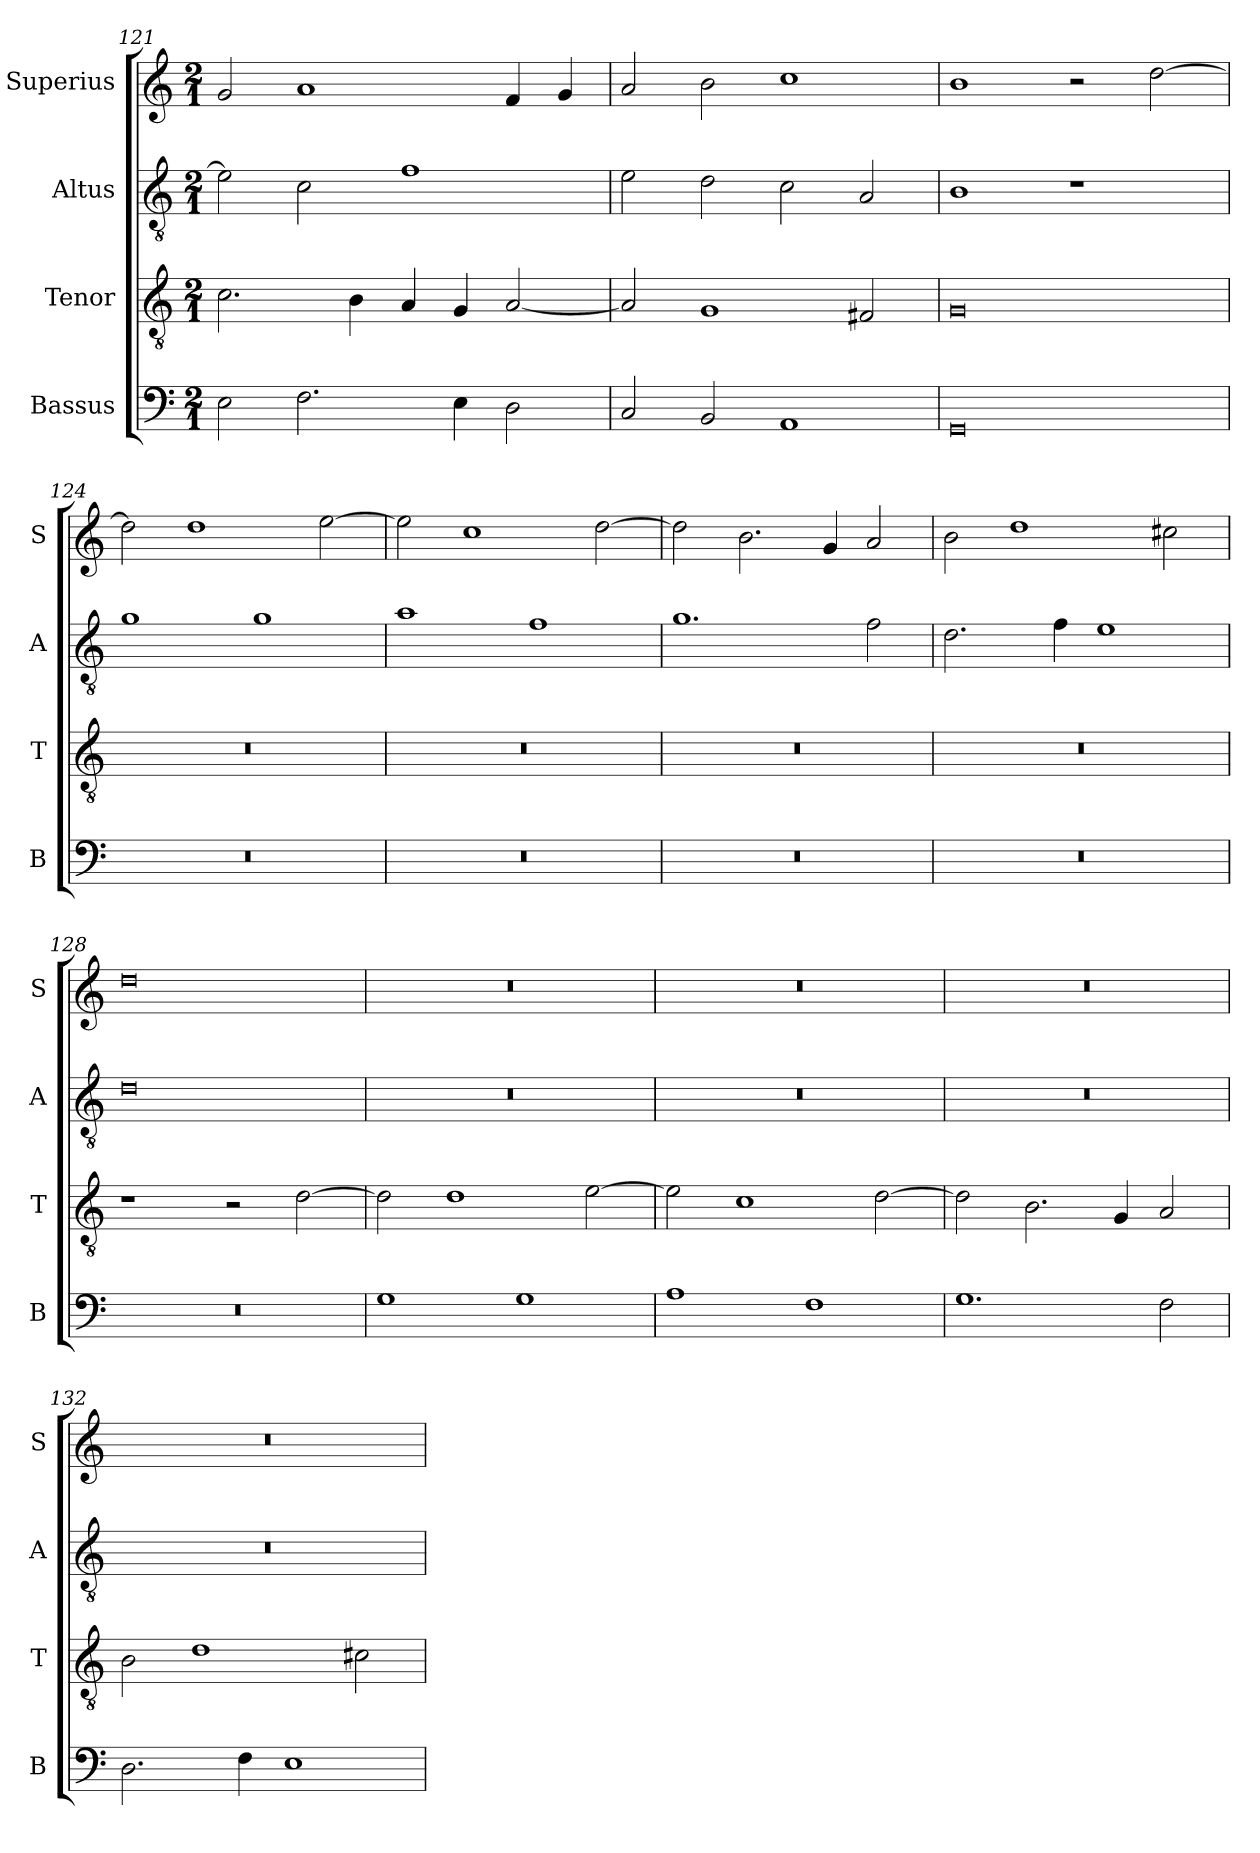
**kern	**kern	**kern	**kern
*part4	*part3	*part2	*part1
*staff4	*staff3	*staff2	*staff1
*I"Bassus	*I"Tenor	*I"Altus	*I"Superius
*I'B	*I'T	*I'A	*I'S
*clefF4	*clefGv2	*clefGv2	*clefG2
*k[]	*k[]	*k[]	*k[]
*M2/1	*M2/1	*M2/1	*M2/1
=121	=121	=121	=121
2E\	2.c\	2e\]	2g/
2.F\	.	2c\	1a
.	4B\	.	.
.	4A/	1f	.
4E\	4G/	.	.
2D\	[2A/	.	4f/
.	.	.	4g/
=122	=122	=122	=122
2C/	2A/]	2e\	2a/
2BB/	1G	2d\	2b\
1AA	.	2c\	1cc
.	2F#X/	2A/	.
=123	=123	=123	=123
0GG	0G	1B	1b
.	.	1r	2r
.	.	.	[2dd\
=124	=124	=124	=124
0r	0r	1g	2dd\]
.	.	.	1dd
.	.	1g	.
.	.	.	[2ee\
=125	=125	=125	=125
0r	0r	1a	2ee\]
.	.	.	1cc
.	.	1f	.
.	.	.	[2dd\
=126	=126	=126	=126
0r	0r	1.g	2dd\]
.	.	.	2.b\
.	.	.	4g/
.	.	2f\	2a/
=127	=127	=127	=127
0r	0r	2.d\	2b\
.	.	.	1dd
.	.	4f\	.
.	.	1e	.
.	.	.	2cc#X\
=128	=128	=128	=128
0r	1r	0d	0dd
.	2r	.	.
.	[2d\	.	.
=129	=129	=129	=129
1G	2d\]	0r	0r
.	1d	.	.
1G	.	.	.
.	[2e\	.	.
=130	=130	=130	=130
1A	2e\]	0r	0r
.	1c	.	.
1F	.	.	.
.	[2d\	.	.
=131	=131	=131	=131
1.G	2d\]	0r	0r
.	2.B\	.	.
.	4G/	.	.
2F\	2A/	.	.
=132	=132	=132	=132
2.D\	2B\	0r	0r
.	1d	.	.
4F\	.	.	.
1E	.	.	.
.	2c#X\	.	.
=	=	=	=
*-	*-	*-	*-
